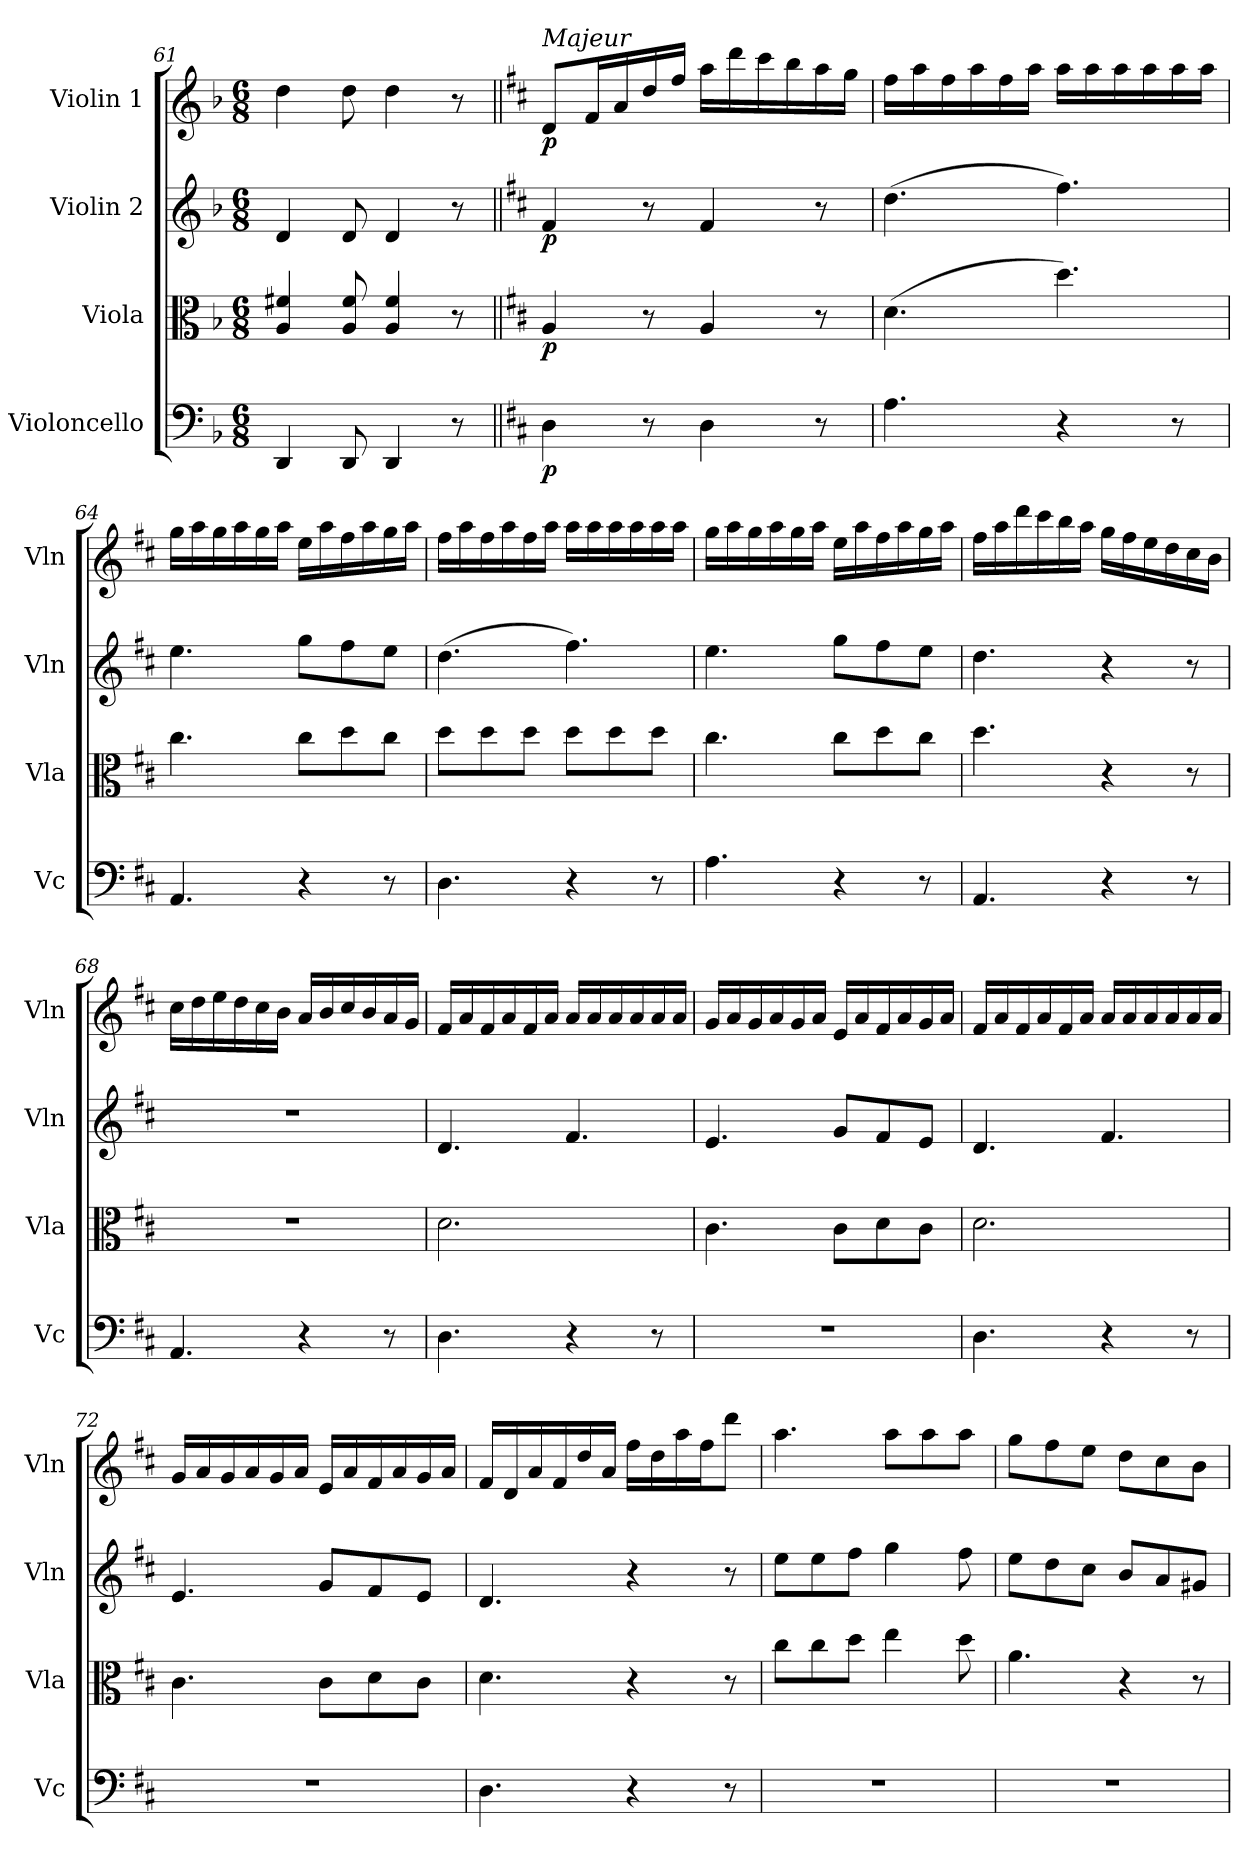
**kern	**dynam	**kern	**dynam	**kern	**dynam	**kern	**dynam
*part4	*part4	*part3	*part3	*part2	*part2	*part1	*part1
*staff4	*staff4	*staff3	*staff3	*staff2	*staff2	*staff1	*staff1
*I"Violoncello	*	*I"Viola	*	*I"Violin 2	*	*I"Violin 1	*
*I'Vc	*	*I'Vla	*	*I'Vln	*	*I'Vln	*
!!LO:PB:g=z
*clefF4	*	*clefC3	*	*clefG2	*	*clefG2	*
*k[b-]	*	*k[b-]	*	*k[b-]	*	*k[b-]	*
*M6/8	*	*M6/8	*	*M6/8	*	*M6/8	*
=61X3	=61X3	=61X3	=61X3	=61X3	=61X3	=61X3	=61X3
4DD/	.	4A/ 4f#X/	.	4d/	.	4dd\	.
8DD/	.	8A/ 8f#/	.	8d/	.	8dd\	.
4DD/	.	4A/ 4f#/	.	4d/	.	4dd\	.
8r	.	8r	.	8r	.	8r	.
=62||	=62||	=62||	=62||	=62||	=62||	=62||	=62||
*k[f#c#]	*	*k[f#c#]	*	*k[f#c#]	*	*k[f#c#]	*
!	!	!	!	!	!	!LO:TX:a:i:t=Majeur	!
!	!LO:DY:b	!	!LO:DY:b	!	!LO:DY:b	!	!LO:DY:b
4D\	p	4A/	p	4f#/	p	8d/L	p
.	.	.	.	.	.	16f#/L	.
.	.	.	.	.	.	16a/	.
8r	.	8r	.	8r	.	16dd/	.
.	.	.	.	.	.	16ff#/JJ	.
4D\	.	4A/	.	4f#/	.	16aa\LL	.
.	.	.	.	.	.	16ddd\	.
.	.	.	.	.	.	16ccc#\	.
.	.	.	.	.	.	16bb\	.
8r	.	8r	.	8r	.	16aa\	.
.	.	.	.	.	.	16gg\JJ	.
=63	=63	=63	=63	=63	=63	=63	=63
4.A\	.	(4.d\	.	(4.dd\	.	16ff#\LL	.
.	.	.	.	.	.	16aa\	.
.	.	.	.	.	.	16ff#\	.
.	.	.	.	.	.	16aa\	.
.	.	.	.	.	.	16ff#\	.
.	.	.	.	.	.	16aa\JJ	.
4r	.	4.dd\)	.	4.ff#\)	.	16aa\LL	.
.	.	.	.	.	.	16aa\	.
.	.	.	.	.	.	16aa\	.
.	.	.	.	.	.	16aa\	.
8r	.	.	.	.	.	16aa\	.
.	.	.	.	.	.	16aa\JJ	.
!!LO:LB:g=z
=64	=64	=64	=64	=64	=64	=64	=64
4.AA/	.	4.cc#\	.	4.ee\	.	16gg\LL	.
.	.	.	.	.	.	16aa\	.
.	.	.	.	.	.	16gg\	.
.	.	.	.	.	.	16aa\	.
.	.	.	.	.	.	16gg\	.
.	.	.	.	.	.	16aa\JJ	.
4r	.	8cc#\L	.	8gg\L	.	16ee\LL	.
.	.	.	.	.	.	16aa\	.
.	.	8dd\	.	8ff#\	.	16ff#\	.
.	.	.	.	.	.	16aa\	.
8r	.	8cc#\J	.	8ee\J	.	16gg\	.
.	.	.	.	.	.	16aa\JJ	.
=65	=65	=65	=65	=65	=65	=65	=65
4.D\	.	8dd\L	.	(4.dd\	.	16ff#\LL	.
.	.	.	.	.	.	16aa\	.
.	.	8dd\	.	.	.	16ff#\	.
.	.	.	.	.	.	16aa\	.
.	.	8dd\J	.	.	.	16ff#\	.
.	.	.	.	.	.	16aa\JJ	.
4r	.	8dd\L	.	4.ff#\)	.	16aa\LL	.
.	.	.	.	.	.	16aa\	.
.	.	8dd\	.	.	.	16aa\	.
.	.	.	.	.	.	16aa\	.
8r	.	8dd\J	.	.	.	16aa\	.
.	.	.	.	.	.	16aa\JJ	.
=66	=66	=66	=66	=66	=66	=66	=66
4.A\	.	4.cc#\	.	4.ee\	.	16gg\LL	.
.	.	.	.	.	.	16aa\	.
.	.	.	.	.	.	16gg\	.
.	.	.	.	.	.	16aa\	.
.	.	.	.	.	.	16gg\	.
.	.	.	.	.	.	16aa\JJ	.
4r	.	8cc#\L	.	8gg\L	.	16ee\LL	.
.	.	.	.	.	.	16aa\	.
.	.	8dd\	.	8ff#\	.	16ff#\	.
.	.	.	.	.	.	16aa\	.
8r	.	8cc#\J	.	8ee\J	.	16gg\	.
.	.	.	.	.	.	16aa\JJ	.
!!LO:LB:g=z
=67	=67	=67	=67	=67	=67	=67	=67
4.AA/	.	4.dd\	.	4.dd\	.	16ff#\LL	.
.	.	.	.	.	.	16aa\	.
.	.	.	.	.	.	16ddd\	.
.	.	.	.	.	.	16ccc#\	.
.	.	.	.	.	.	16bb\	.
.	.	.	.	.	.	16aa\JJ	.
4r	.	4r	.	4r	.	16gg\LL	.
.	.	.	.	.	.	16ff#\	.
.	.	.	.	.	.	16ee\	.
.	.	.	.	.	.	16dd\	.
8r	.	8r	.	8r	.	16cc#\	.
.	.	.	.	.	.	16b\JJ	.
=68	=68	=68	=68	=68	=68	=68	=68
4.AA/	.	2.r	.	2.r	.	16cc#\LL	.
.	.	.	.	.	.	16dd\	.
.	.	.	.	.	.	16ee\	.
.	.	.	.	.	.	16dd\	.
.	.	.	.	.	.	16cc#\	.
.	.	.	.	.	.	16b\JJ	.
4r	.	.	.	.	.	16a/LL	.
.	.	.	.	.	.	16b/	.
.	.	.	.	.	.	16cc#/	.
.	.	.	.	.	.	16b/	.
8r	.	.	.	.	.	16a/	.
.	.	.	.	.	.	16g/JJ	.
=69	=69	=69	=69	=69	=69	=69	=69
4.D\	.	2.d\	.	4.d/	.	16f#/LL	.
.	.	.	.	.	.	16a/	.
.	.	.	.	.	.	16f#/	.
.	.	.	.	.	.	16a/	.
.	.	.	.	.	.	16f#/	.
.	.	.	.	.	.	16a/JJ	.
4r	.	.	.	4.f#/	.	16a/LL	.
.	.	.	.	.	.	16a/	.
.	.	.	.	.	.	16a/	.
.	.	.	.	.	.	16a/	.
8r	.	.	.	.	.	16a/	.
.	.	.	.	.	.	16a/JJ	.
!!LO:LB:g=z
=70	=70	=70	=70	=70	=70	=70	=70
2.r	.	4.c#\	.	4.e/	.	16g/LL	.
.	.	.	.	.	.	16a/	.
.	.	.	.	.	.	16g/	.
.	.	.	.	.	.	16a/	.
.	.	.	.	.	.	16g/	.
.	.	.	.	.	.	16a/JJ	.
.	.	8c#\L	.	8g/L	.	16e/LL	.
.	.	.	.	.	.	16a/	.
.	.	8d\	.	8f#/	.	16f#/	.
.	.	.	.	.	.	16a/	.
.	.	8c#\J	.	8e/J	.	16g/	.
.	.	.	.	.	.	16a/JJ	.
=71	=71	=71	=71	=71	=71	=71	=71
4.D\	.	2.d\	.	4.d/	.	16f#/LL	.
.	.	.	.	.	.	16a/	.
.	.	.	.	.	.	16f#/	.
.	.	.	.	.	.	16a/	.
.	.	.	.	.	.	16f#/	.
.	.	.	.	.	.	16a/JJ	.
4r	.	.	.	4.f#/	.	16a/LL	.
.	.	.	.	.	.	16a/	.
.	.	.	.	.	.	16a/	.
.	.	.	.	.	.	16a/	.
8r	.	.	.	.	.	16a/	.
.	.	.	.	.	.	16a/JJ	.
=72	=72	=72	=72	=72	=72	=72	=72
2.r	.	4.c#\	.	4.e/	.	16g/LL	.
.	.	.	.	.	.	16a/	.
.	.	.	.	.	.	16g/	.
.	.	.	.	.	.	16a/	.
.	.	.	.	.	.	16g/	.
.	.	.	.	.	.	16a/JJ	.
.	.	8c#\L	.	8g/L	.	16e/LL	.
.	.	.	.	.	.	16a/	.
.	.	8d\	.	8f#/	.	16f#/	.
.	.	.	.	.	.	16a/	.
.	.	8c#\J	.	8e/J	.	16g/	.
.	.	.	.	.	.	16a/JJ	.
!!LO:LB:g=z
=73	=73	=73	=73	=73	=73	=73	=73
4.D\	.	4.d\	.	4.d/	.	16f#/LL	.
.	.	.	.	.	.	16d/	.
.	.	.	.	.	.	16a/	.
.	.	.	.	.	.	16f#/	.
.	.	.	.	.	.	16dd/	.
.	.	.	.	.	.	16a/JJ	.
4r	.	4r	.	4r	.	16ff#\LL	.
.	.	.	.	.	.	16dd\	.
.	.	.	.	.	.	16aa\	.
.	.	.	.	.	.	16ff#\J	.
8r	.	8r	.	8r	.	8ddd\J	.
=74	=74	=74	=74	=74	=74	=74	=74
2.r	.	8cc#\L	.	8ee\L	.	4.aa\	.
.	.	8cc#\	.	8ee\	.	.	.
.	.	8dd\J	.	8ff#\J	.	.	.
.	.	4ee\	.	4gg\	.	8aa\L	.
.	.	.	.	.	.	8aa\	.
.	.	8dd\	.	8ff#\	.	8aa\J	.
=75	=75	=75	=75	=75	=75	=75	=75
2.r	.	4.a\	.	8ee\L	.	8gg\L	.
.	.	.	.	8dd\	.	8ff#\	.
.	.	.	.	8cc#\J	.	8ee\J	.
.	.	4r	.	8b/L	.	8dd\L	.
.	.	.	.	8a/	.	8cc#\	.
.	.	8r	.	8g#X/J	.	8b\J	.
=	=	=	=	=	=	=	=
*-	*-	*-	*-	*-	*-	*-	*-
